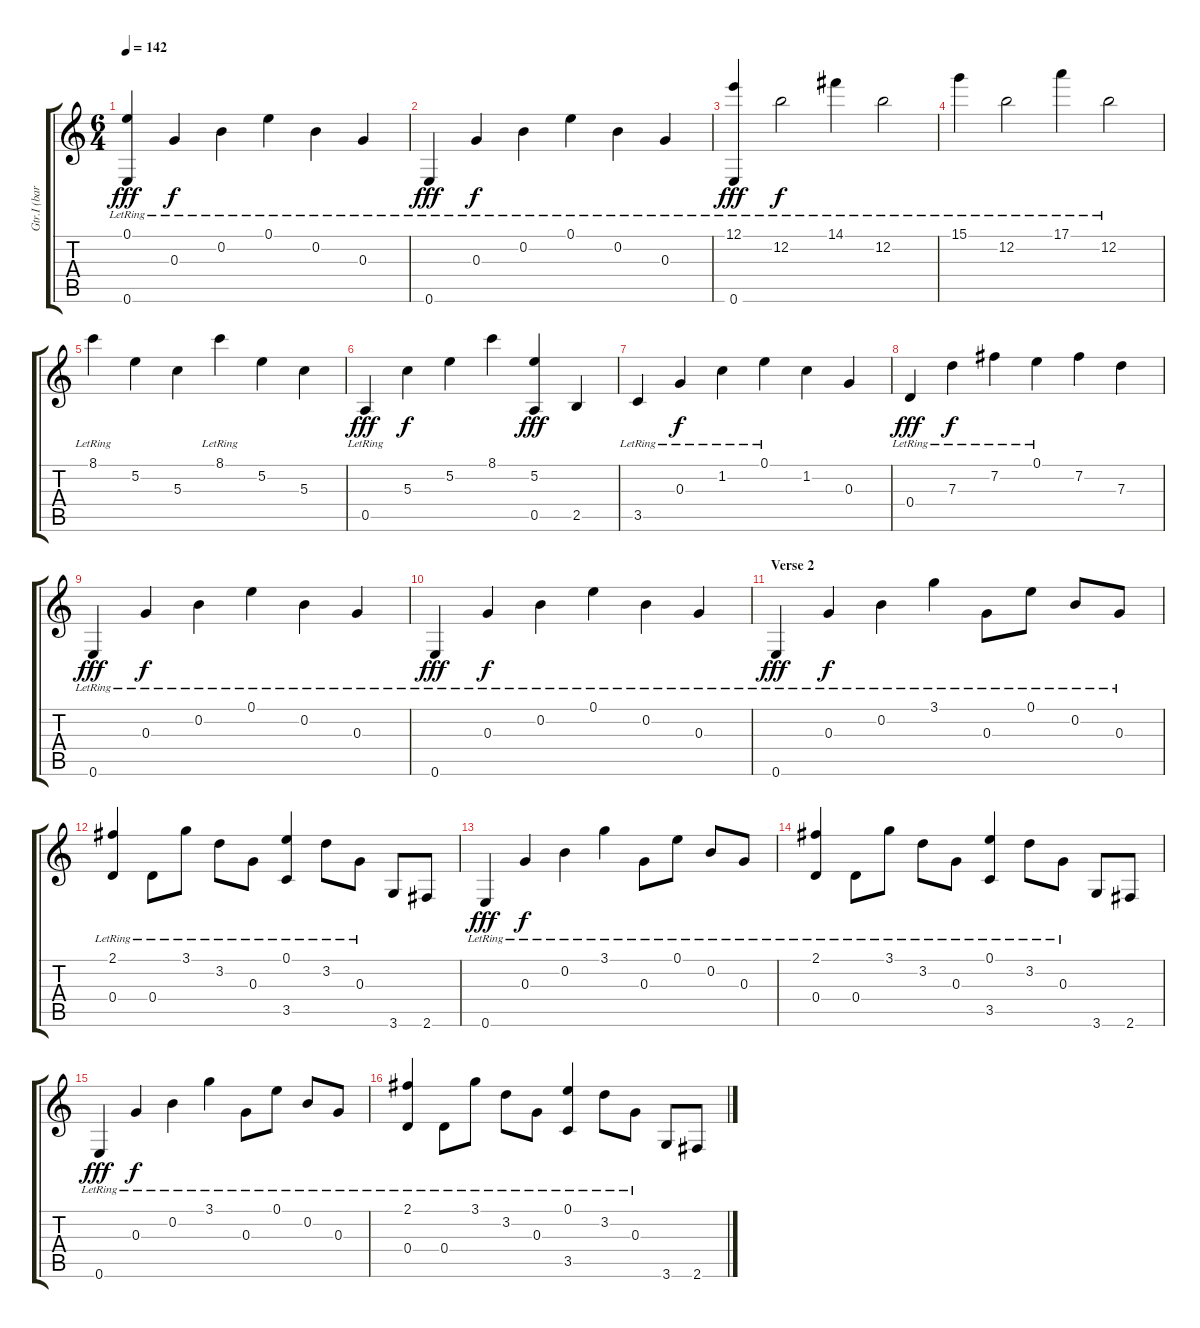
\track ("Gtr.I (bare)" "Gtr.I (bar") {instrument acousticguitarnylon}
\staff {score tabs}
\tuning (E4 B3 G3 D3 A2 E2) {hide}
\ts (6 4)
\tempo 142
\clef g2
\ks c
(0.1{lr} 0.6{lr}).4{dy fff} 0.3{lr}.4{dy f} 0.2{lr}.4 0.1{lr}.4 0.2{lr}.4 0.3{lr}.4 |
0.6{lr}.4{dy fff} 0.3{lr}.4{dy f} 0.2{lr}.4 0.1{lr}.4 0.2{lr}.4 0.3{lr}.4 |
(12.1{lr} 0.6{lr}).4{dy fff} 12.2{lr}.2{dy f} 14.1{lr}.4 12.2{lr}.2 |
15.1{lr}.4 12.2{lr}.2 17.1{lr}.4 12.2{lr}.2 |
8.1{lr}.4 5.2.4 5.3.4 8.1{lr}.4 5.2.4 5.3.4 |
0.5{lr}.4{dy fff} 5.3.4{dy f} 5.2.4 8.1.4 (5.2 0.5).4{dy fff} 2.5.4 |
3.5{lr}.4 0.3{lr}.4{dy f} 1.2{lr}.4 0.1{lr}.4 1.2.4 0.3.4 |
0.4{lr}.4{dy fff} 7.3{lr}.4{dy f} 7.2{lr}.4 0.1{lr}.4 7.2.4 7.3.4 |
0.6{lr}.4{dy fff} 0.3{lr}.4{dy f} 0.2{lr}.4 0.1{lr}.4 0.2{lr}.4 0.3{lr}.4 |
0.6{lr}.4{dy fff} 0.3{lr}.4{dy f} 0.2{lr}.4 0.1{lr}.4 0.2{lr}.4 0.3{lr}.4 |
\section ("" "Verse 2")
0.6{lr}.4{dy fff} 0.3{lr}.4{dy f} 0.2{lr}.4 3.1{lr}.4 0.3{lr}.8 0.1{lr}.8 0.2{lr}.8 0.3{lr}.8 |
(2.1{lr} 0.4{lr}).4 0.4{lr}.8 3.1{lr}.8 3.2{lr}.8 0.3{lr}.8 (0.1{lr} 3.5{lr}).4 3.2{lr}.8 0.3{lr}.8 3.6.8 2.6.8 |
0.6{lr}.4{dy fff} 0.3{lr}.4{dy f} 0.2{lr}.4 3.1{lr}.4 0.3{lr}.8 0.1{lr}.8 0.2{lr}.8 0.3{lr}.8 |
(2.1{lr} 0.4{lr}).4 0.4{lr}.8 3.1{lr}.8 3.2{lr}.8 0.3{lr}.8 (0.1{lr} 3.5{lr}).4 3.2{lr}.8 0.3{lr}.8 3.6.8 2.6.8 |
0.6{lr}.4{dy fff} 0.3{lr}.4{dy f} 0.2{lr}.4 3.1{lr}.4 0.3{lr}.8 0.1{lr}.8 0.2{lr}.8 0.3{lr}.8 |
(2.1{lr} 0.4{lr}).4 0.4{lr}.8 3.1{lr}.8 3.2{lr}.8 0.3{lr}.8 (0.1{lr} 3.5{lr}).4 3.2{lr}.8 0.3{lr}.8 3.6.8 2.6.8
